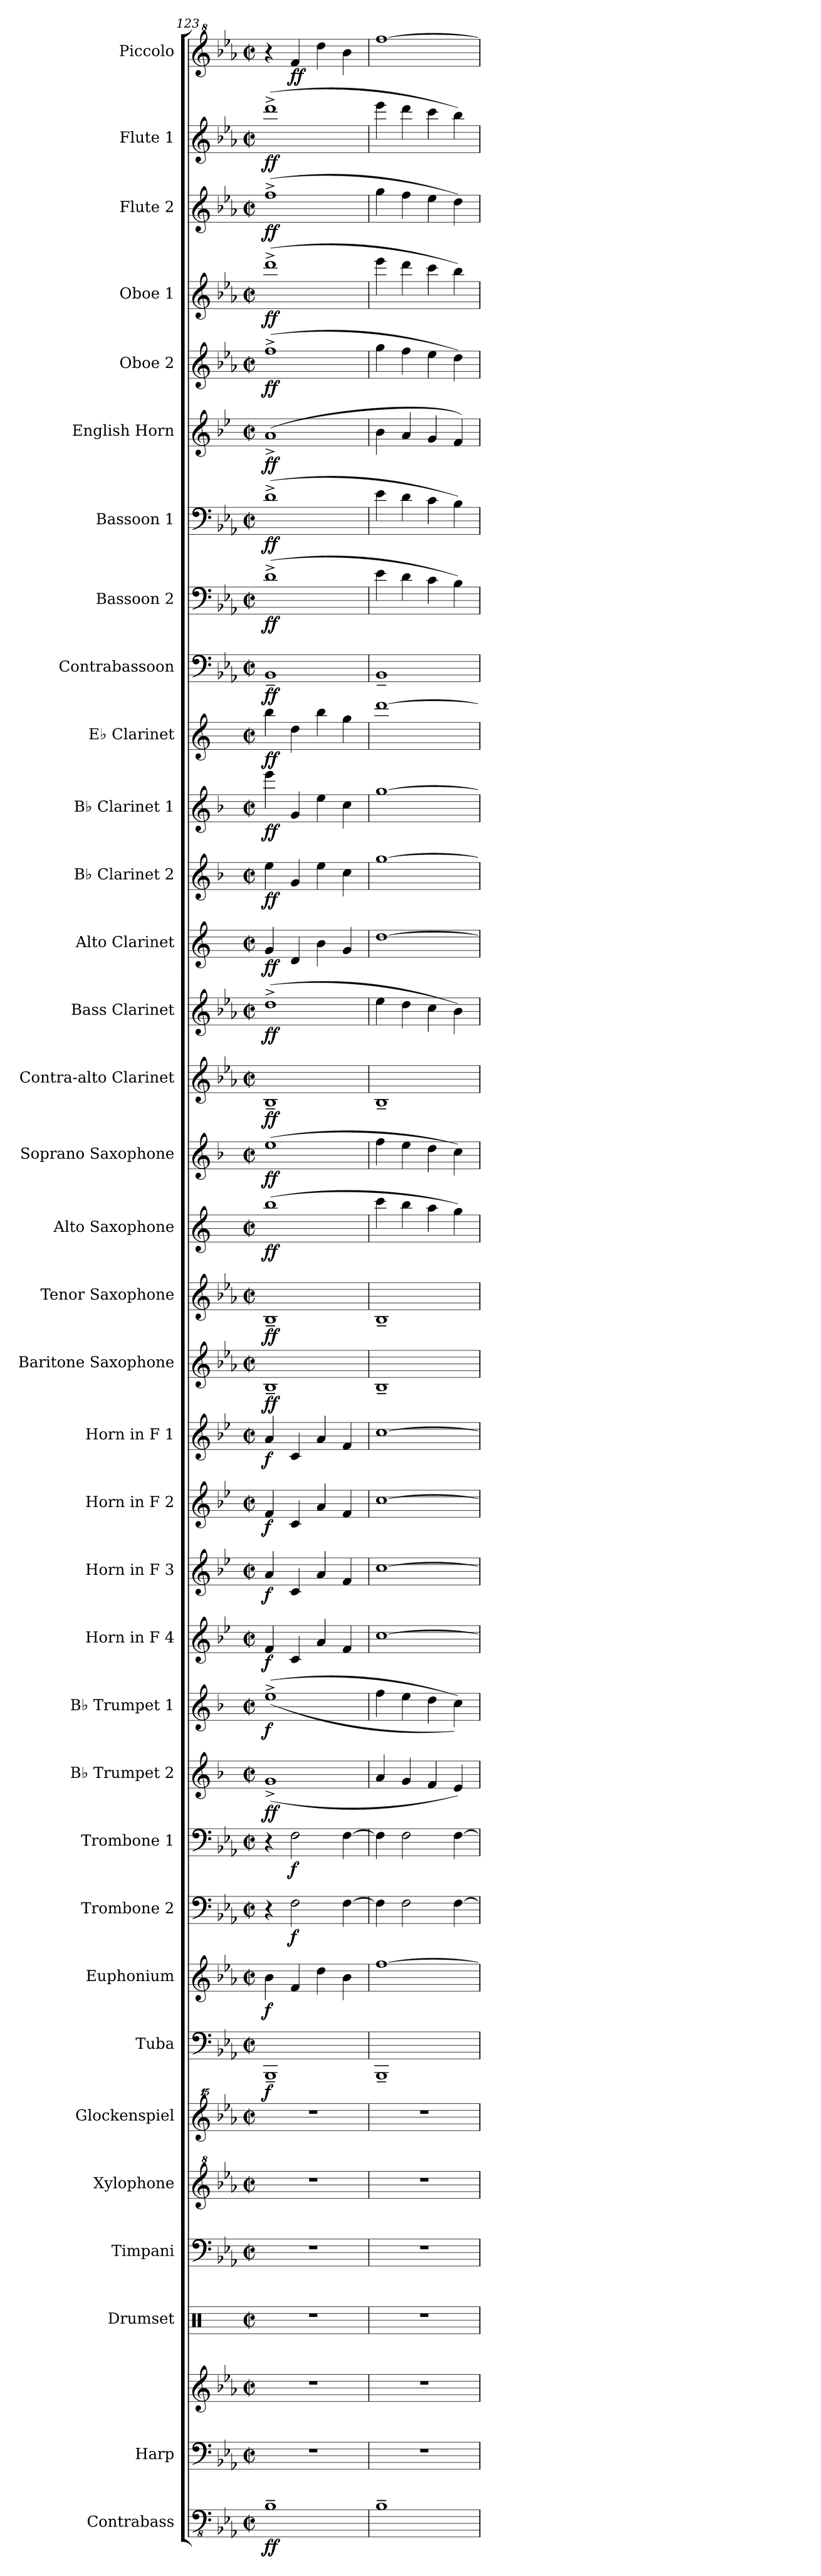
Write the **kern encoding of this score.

**kern	**dynam	**kern	**kern	**kern	**kern	**kern	**kern	**kern	**dynam	**kern	**dynam	**kern	**dynam	**kern	**dynam	**kern	**dynam	**kern	**dynam	**kern	**dynam	**kern	**dynam	**kern	**dynam	**kern	**dynam	**kern	**dynam	**kern	**dynam	**kern	**dynam	**kern	**dynam	**kern	**dynam	**kern	**dynam	**kern	**dynam	**kern	**dynam	**kern	**dynam	**kern	**dynam	**kern	**dynam	**kern	**dynam	**kern	**dynam	**kern	**dynam	**kern	**dynam	**kern	**dynam	**kern	**dynam	**kern	**dynam	**kern	**dynam
*part35	*part35	*part34	*part34	*part33	*part32	*part31	*part30	*part29	*part29	*part28	*part28	*part27	*part27	*part26	*part26	*part25	*part25	*part24	*part24	*part23	*part23	*part22	*part22	*part21	*part21	*part20	*part20	*part19	*part19	*part18	*part18	*part17	*part17	*part16	*part16	*part15	*part15	*part14	*part14	*part13	*part13	*part12	*part12	*part11	*part11	*part10	*part10	*part9	*part9	*part8	*part8	*part7	*part7	*part6	*part6	*part5	*part5	*part4	*part4	*part3	*part3	*part2	*part2	*part1	*part1
*staff36	*staff36	*staff35	*staff34	*staff33	*staff32	*staff31	*staff30	*staff29	*staff29	*staff28	*staff28	*staff27	*staff27	*staff26	*staff26	*staff25	*staff25	*staff24	*staff24	*staff23	*staff23	*staff22	*staff22	*staff21	*staff21	*staff20	*staff20	*staff19	*staff19	*staff18	*staff18	*staff17	*staff17	*staff16	*staff16	*staff15	*staff15	*staff14	*staff14	*staff13	*staff13	*staff12	*staff12	*staff11	*staff11	*staff10	*staff10	*staff9	*staff9	*staff8	*staff8	*staff7	*staff7	*staff6	*staff6	*staff5	*staff5	*staff4	*staff4	*staff3	*staff3	*staff2	*staff2	*staff1	*staff1
*I"Contrabass	*	*I"Harp	*	*I"Drumset	*I"Timpani	*I"Xylophone	*I"Glockenspiel	*I"Tuba	*	*I"Euphonium	*	*I"Trombone 2	*	*I"Trombone 1	*	*I"B♭ Trumpet 2	*	*I"B♭ Trumpet 1	*	*I"Horn in F 4	*	*I"Horn in F 3	*	*I"Horn in F 2	*	*I"Horn in F 1	*	*I"Baritone Saxophone	*	*I"Tenor Saxophone	*	*I"Alto Saxophone	*	*I"Soprano Saxophone	*	*I"Contra-alto Clarinet	*	*I"Bass Clarinet	*	*I"Alto Clarinet	*	*I"B♭ Clarinet 2	*	*I"B♭ Clarinet 1	*	*I"E♭ Clarinet	*	*I"Contrabassoon	*	*I"Bassoon 2	*	*I"Bassoon 1	*	*I"English Horn	*	*I"Oboe 2	*	*I"Oboe 1	*	*I"Flute 2	*	*I"Flute 1	*	*I"Piccolo	*
*I'Cb.	*	*I'Hrp.	*	*I'Drs.	*I'Timp.	*I'Xyl.	*I'Glk.	*I'Tba.	*	*I'Euph.	*	*I'Tbn. 2	*	*I'Tbn. 1	*	*I'B♭ Tpt. 2	*	*I'B♭ Tpt. 1	*	*I'Hn. 4	*	*I'Hn. 3	*	*I'Hn. 2	*	*I'Hn. 1	*	*I'Bar. Sax.	*	*I'T. Sax.	*	*I'A. Sax.	*	*I'S. Sax.	*	*I'C-a. Cl.	*	*I'B. Cl.	*	*I'A. Cl.	*	*I'B♭ Cl. 2	*	*I'B♭ Cl. 1	*	*I'E♭ Cl.	*	*I'Cbsn.	*	*I'Bsn. 2	*	*I'Bsn. 1	*	*I'E. Hn.	*	*I'Ob. 2	*	*I'Ob. 1	*	*I'Fl. 2	*	*I'Fl. 1	*	*I'Picc.	*
*clefFv4	*	*clefF4	*clefG2	*clefX	*clefF4	*clefG^2	*clefG^^2	*clefF4	*	*clefG2	*	*clefF4	*	*clefF4	*	*clefG2	*	*clefG2	*	*clefG2	*	*clefG2	*	*clefG2	*	*clefG2	*	*clefG2	*	*clefG2	*	*clefG2	*	*clefG2	*	*clefG2	*	*clefG2	*	*clefG2	*	*clefG2	*	*clefG2	*	*clefG2	*	*clefF4	*	*clefF4	*	*clefF4	*	*clefG2	*	*clefG2	*	*clefG2	*	*clefG2	*	*clefG2	*	*clefG^2	*
*ITrd7c12	*	*	*	*	*	*	*	*	*	*ITrd8c14	*	*	*	*	*	*ITrd1c2	*	*ITrd1c2	*	*ITrd4c7	*	*ITrd4c7	*	*ITrd4c7	*	*ITrd4c7	*	*ITrd12c21	*	*ITrd8c14	*	*ITrd5c9	*	*ITrd1c2	*	*ITrd12c21	*	*ITrd8c14	*	*ITrd5c9	*	*ITrd1c2	*	*ITrd1c2	*	*ITrd-2c-3	*	*ITrd7c12	*	*	*	*	*	*ITrd4c7	*	*	*	*	*	*	*	*	*	*ITrd-7c-12	*
*k[b-e-a-]	*	*k[b-e-a-]	*k[b-e-a-]	*k[]	*k[b-e-a-]	*k[b-e-a-]	*k[b-e-a-]	*k[b-e-a-]	*	*k[b-e-a-]	*	*k[b-e-a-]	*	*k[b-e-a-]	*	*k[b-e-a-]	*	*k[b-e-a-]	*	*k[b-e-a-]	*	*k[b-e-a-]	*	*k[b-e-a-]	*	*k[b-e-a-]	*	*k[b-e-a-]	*	*k[b-e-a-]	*	*k[b-e-a-]	*	*k[b-e-a-]	*	*k[b-e-a-]	*	*k[b-e-a-]	*	*k[b-e-a-]	*	*k[b-e-a-]	*	*k[b-e-a-]	*	*k[b-e-a-]	*	*k[b-e-a-]	*	*k[b-e-a-]	*	*k[b-e-a-]	*	*k[b-e-a-]	*	*k[b-e-a-]	*	*k[b-e-a-]	*	*k[b-e-a-]	*	*k[b-e-a-]	*	*k[b-e-a-]	*
*M4/4	*	*M4/4	*M4/4	*M4/4	*M4/4	*M4/4	*M4/4	*M4/4	*	*M4/4	*	*M4/4	*	*M4/4	*	*M4/4	*	*M4/4	*	*M4/4	*	*M4/4	*	*M4/4	*	*M4/4	*	*M4/4	*	*M4/4	*	*M4/4	*	*M4/4	*	*M4/4	*	*M4/4	*	*M4/4	*	*M4/4	*	*M4/4	*	*M4/4	*	*M4/4	*	*M4/4	*	*M4/4	*	*M4/4	*	*M4/4	*	*M4/4	*	*M4/4	*	*M4/4	*	*M4/4	*
*met(c|)	*	*met(c|)	*met(c|)	*met(c|)	*met(c|)	*met(c|)	*met(c|)	*met(c|)	*	*met(c|)	*	*met(c|)	*	*met(c|)	*	*met(c|)	*	*met(c|)	*	*met(c|)	*	*met(c|)	*	*met(c|)	*	*met(c|)	*	*met(c|)	*	*met(c|)	*	*met(c|)	*	*met(c|)	*	*met(c|)	*	*met(c|)	*	*met(c|)	*	*met(c|)	*	*met(c|)	*	*met(c|)	*	*met(c|)	*	*met(c|)	*	*met(c|)	*	*met(c|)	*	*met(c|)	*	*met(c|)	*	*met(c|)	*	*met(c|)	*	*met(c|)	*
=123	=123	=123	=123	=123	=123	=123	=123	=123	=123	=123	=123	=123	=123	=123	=123	=123	=123	=123	=123	=123	=123	=123	=123	=123	=123	=123	=123	=123	=123	=123	=123	=123	=123	=123	=123	=123	=123	=123	=123	=123	=123	=123	=123	=123	=123	=123	=123	=123	=123	=123	=123	=123	=123	=123	=123	=123	=123	=123	=123	=123	=123	=123	=123	=123	=123
!	!LO:DY:b	!	!	!	!	!	!	!	!LO:DY:b	!	!LO:DY:b	!	!	!	!	!	!LO:DY:b	!	!LO:DY:b	!	!LO:DY:b	!	!LO:DY:b	!	!LO:DY:b	!	!LO:DY:b	!	!LO:DY:b	!	!LO:DY:b	!	!LO:DY:b	!	!LO:DY:b	!	!LO:DY:b	!	!LO:DY:b	!	!LO:DY:b	!	!LO:DY:b	!	!LO:DY:b	!	!LO:DY:b	!	!LO:DY:b	!	!LO:DY:b	!	!LO:DY:b	!	!LO:DY:b	!	!LO:DY:b	!	!LO:DY:b	!	!LO:DY:b	!	!LO:DY:b	!	!
1BBB-~	ff	1r	1r	1r	1r	1r	1r	1BBB-~	f	4B-\	f	4r	.	4r	.	(1f^	ff	((1dd^	f	4B-/	f	4d/	f	4B-/	f	4d/	f	1BB-~	ff	1BB-~	ff	(1dd	ff	(1dd	ff	1BB-~	ff	(1d^	ff	4B-/	ff	4dd\	ff	4ddd\	ff	4ddd\	ff	1BBB-~	ff	(1d^	ff	(1d^	ff	(1d^	ff	(1ff^	ff	(1ddd^	ff	(1ff^	ff	(1ddd^	ff	4r	.
!	!	!	!	!	!	!	!	!	!	!	!	!	!LO:DY:b	!	!LO:DY:b	!	!	!	!	!	!	!	!	!	!	!	!	!	!	!	!	!	!	!	!	!	!	!	!	!	!	!	!	!	!	!	!	!	!	!	!	!	!	!	!	!	!	!	!	!	!	!	!	!	!LO:DY:b
.	.	.	.	.	.	.	.	.	.	4F/	.	2F\	f	2F\	f	.	.	.	.	4F/	.	4F/	.	4F/	.	4F/	.	.	.	.	.	.	.	.	.	.	.	.	.	4F/	.	4f/	.	4f/	.	4ff\	.	.	.	.	.	.	.	.	.	.	.	.	.	.	.	.	.	4fff/	ff
.	.	.	.	.	.	.	.	.	.	4d\	.	.	.	.	.	.	.	.	.	4d/	.	4d/	.	4d/	.	4d/	.	.	.	.	.	.	.	.	.	.	.	.	.	4d\	.	4dd\	.	4dd\	.	4ddd\	.	.	.	.	.	.	.	.	.	.	.	.	.	.	.	.	.	4dddd\	.
.	.	.	.	.	.	.	.	.	.	4B-\	.	[4F\	.	[4F\	.	.	.	.	.	4B-/	.	4B-/	.	4B-/	.	4B-/	.	.	.	.	.	.	.	.	.	.	.	.	.	4B-/	.	4b-\	.	4b-\	.	4bb-\	.	.	.	.	.	.	.	.	.	.	.	.	.	.	.	.	.	4bbb-\	.
=124	=124	=124	=124	=124	=124	=124	=124	=124	=124	=124	=124	=124	=124	=124	=124	=124	=124	=124	=124	=124	=124	=124	=124	=124	=124	=124	=124	=124	=124	=124	=124	=124	=124	=124	=124	=124	=124	=124	=124	=124	=124	=124	=124	=124	=124	=124	=124	=124	=124	=124	=124	=124	=124	=124	=124	=124	=124	=124	=124	=124	=124	=124	=124	=124	=124
1BBB-~	.	1r	1r	1r	1r	1r	1r	1BBB-~	.	[1f	.	4F\]	.	4F\]	.	4g/	.	4ee-\	.	[1f	.	[1f	.	[1f	.	[1f	.	1BB-~	.	1BB-~	.	4ee-\	.	4ee-\	.	1BB-~	.	4e-\	.	[1f	.	[1ff	.	[1ff	.	[1fff	.	1BBB-~	.	4e-\	.	4e-\	.	4e-\	.	4gg\	.	4eee-\	.	4gg\	.	4eee-\	.	[1ffff	.
.	.	.	.	.	.	.	.	.	.	.	.	2F\	.	2F\	.	4f/	.	4dd\	.	.	.	.	.	.	.	.	.	.	.	.	.	4dd\	.	4dd\	.	.	.	4d\	.	.	.	.	.	.	.	.	.	.	.	4d\	.	4d\	.	4d/	.	4ff\	.	4ddd\	.	4ff\	.	4ddd\	.	.	.
.	.	.	.	.	.	.	.	.	.	.	.	.	.	.	.	4e-/	.	4cc\	.	.	.	.	.	.	.	.	.	.	.	.	.	4cc\	.	4cc\	.	.	.	4c\	.	.	.	.	.	.	.	.	.	.	.	4c\	.	4c\	.	4c/	.	4ee-\	.	4ccc\	.	4ee-\	.	4ccc\	.	.	.
.	.	.	.	.	.	.	.	.	.	.	.	[4F\	.	[4F\	.	4d/)	.	4b-\))	.	.	.	.	.	.	.	.	.	.	.	.	.	4b-\)	.	4b-\)	.	.	.	4B-\)	.	.	.	.	.	.	.	.	.	.	.	4B-\)	.	4B-\)	.	4B-/)	.	4dd\)	.	4bb-\)	.	4dd\)	.	4bb-\)	.	.	.
=	=	=	=	=	=	=	=	=	=	=	=	=	=	=	=	=	=	=	=	=	=	=	=	=	=	=	=	=	=	=	=	=	=	=	=	=	=	=	=	=	=	=	=	=	=	=	=	=	=	=	=	=	=	=	=	=	=	=	=	=	=	=	=	=	=
*-	*-	*-	*-	*-	*-	*-	*-	*-	*-	*-	*-	*-	*-	*-	*-	*-	*-	*-	*-	*-	*-	*-	*-	*-	*-	*-	*-	*-	*-	*-	*-	*-	*-	*-	*-	*-	*-	*-	*-	*-	*-	*-	*-	*-	*-	*-	*-	*-	*-	*-	*-	*-	*-	*-	*-	*-	*-	*-	*-	*-	*-	*-	*-	*-	*-
